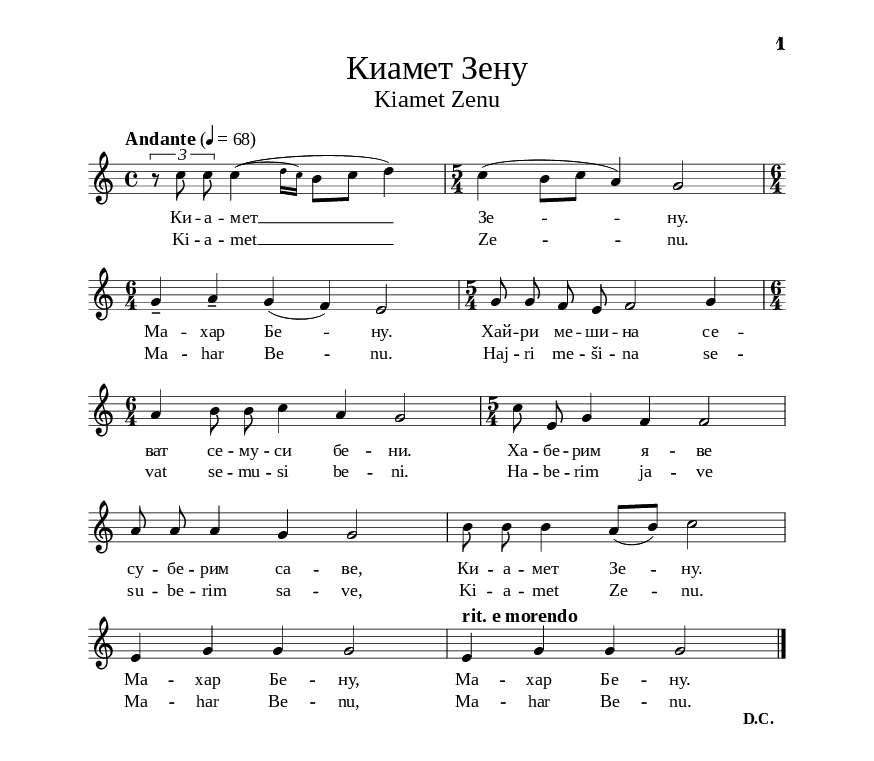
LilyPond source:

\version "2.24.2"

% include paper part and global functions
\include "include/globals.ily"

\bookpart {
  \label #'ref092_1
  \tocItem \markup "Киамет Зену – Kiamet Zenu "
  \include "include/bookpart-paper.ily"
  \score {
    \include "include/score-layout.ily"

    \new Voice \absolute {
      \clef treble
      \key c \major
      \time 4/4
      \tempoFunc "Andante" 4 "68"

      \autoBeamOff

      \tupletUp \tuplet 3/2 {r8 c'' c''8 }  c''4~ ( \slashedGrace { \stemDown d''16[c''16] \stemNeutral }  b'8[c''] d''4) | \time 5/4  c''4 ( b'8 [c''] a'4 ) g'2 \break |

      \time 6/4  g'4 -- a' -- g' ( f' ) e'2 | \time 5/4  g'8 g' f' e' f'2 g'4 \break |

      \time 6/4  a'4 b'8 b' c''4 a' g'2 |\time 5/4  c''8 e' g'4 f' f'2 | \break  a'8 a' a'4 g' g'2  |

      b'8 b' b'4 a'8 [( b' )] c''2 |\break e'4 g' g' g'2 | \tempo "rit. e morendo" e'4 g' g' g'2 | \bar "|."

    }



    \addlyrics {
      Ки -- а -- мет __ Зе --  -- ну. Ма -- хар Бе  --  ну. Хай  --  ри ме  -- ши  --  на се  --
      ват се  -- му  -- си бе  -- ни. Ха -- бе -- рим я -- ве су  -- бе  -- рим са  -- ве,
      Ки -- а -- мет Зе --  -- ну. Ма -- хар Бе  --  ну, Ма -- хар Бе  --  ну.
    }

   \addlyrics {
      Ki -- a -- met __ Ze --  -- nu. Ma -- har Be  --  nu. Haj  --  ri me  -- ši  --  na se  --
      vat se  -- mu  -- si be  -- ni. Ha -- be -- rim ja -- ve su  -- be  -- rim sa  -- ve,
      Ki -- a -- met Ze --  -- nu. Ma -- har Be  --  nu, Ma -- har Be  --  nu.
    }


    \header {
      title = \titleFunc "Киамет Зену" "Kiamet Zenu"
    }

    \midi{}

  } % score

\markup \dc-one "D.C."


  % include foreign translation(s) of the song
  %\include "../../lyrics/de/092_2_datay_davay_lyrics_de.ly"

} % bookpart
